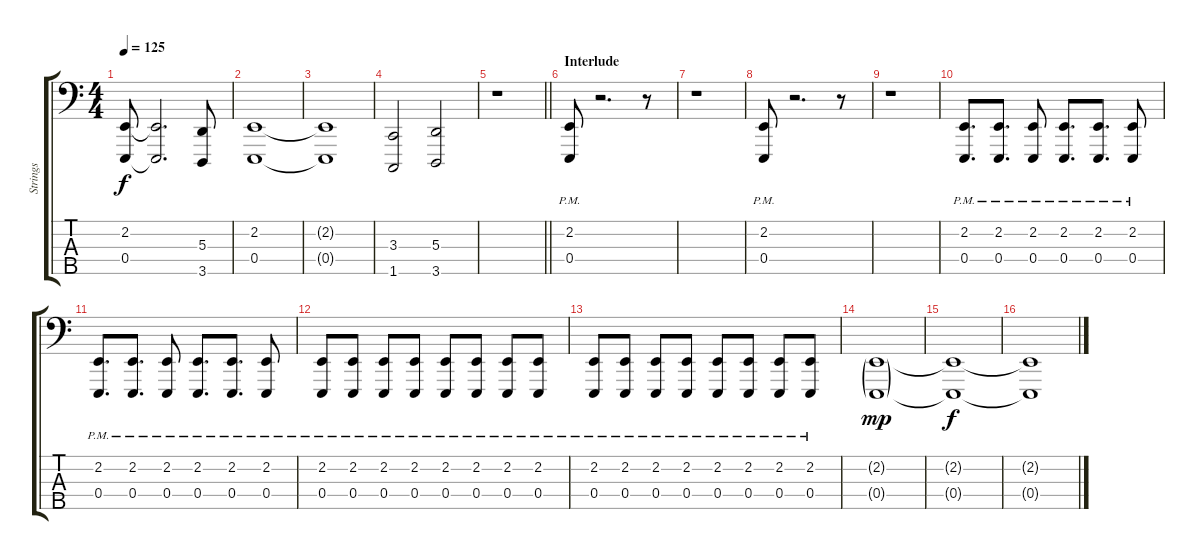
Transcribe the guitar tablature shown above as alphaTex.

\track ("Strings" "Strings") {instrument stringensemble1}
\staff {score tabs}
\tuning (G2 D2 A1 E1 B0) {hide}
\ts (4 4)
\tempo 125
\clef f4
\ks c
(2.2 0.4).8{dy f} (2.2{t} 0.4{t}).2{d} (5.3 3.5).8 |
(2.2 0.4).1 |
(2.2{t} 0.4{t}).1 |
(3.3 1.5).2 (5.3 3.5).2 |
\barLineRight lightlight
r.1 |
\section ("" "Interlude ")
(2.2{pm} 0.4{pm}).8 r.2{d} r.8 |
r.1 |
(2.2{pm} 0.4{pm}).8 r.2{d} r.8 |
r.1 |
(2.2{pm} 0.4{pm}).8{d} (2.2{pm} 0.4{pm}).8{d} (2.2{pm} 0.4{pm}).8 (2.2{pm} 0.4{pm}).8{d} (2.2{pm} 0.4{pm}).8{d} (2.2{pm} 0.4{pm}).8 |
(2.2{pm} 0.4{pm}).8{d} (2.2{pm} 0.4{pm}).8{d} (2.2{pm} 0.4{pm}).8 (2.2{pm} 0.4{pm}).8{d} (2.2{pm} 0.4{pm}).8{d} (2.2{pm} 0.4{pm}).8 |
(2.2{pm} 0.4{pm}).8 (2.2{pm} 0.4{pm}).8 (2.2{pm} 0.4{pm}).8 (2.2{pm} 0.4{pm}).8 (2.2{pm} 0.4{pm}).8 (2.2{pm} 0.4{pm}).8 (2.2{pm} 0.4{pm}).8 (2.2{pm} 0.4{pm}).8 |
(2.2{pm} 0.4{pm}).8 (2.2{pm} 0.4{pm}).8 (2.2{pm} 0.4{pm}).8 (2.2{pm} 0.4{pm}).8 (2.2{pm} 0.4{pm}).8 (2.2{pm} 0.4{pm}).8 (2.2{pm} 0.4{pm}).8 (2.2{pm} 0.4{pm}).8 |
(2.2{g} 0.4{g}).1{dy mp} |
(2.2{t} 0.4{t}).1{dy f} |
(2.2{t} 0.4{t}).1
